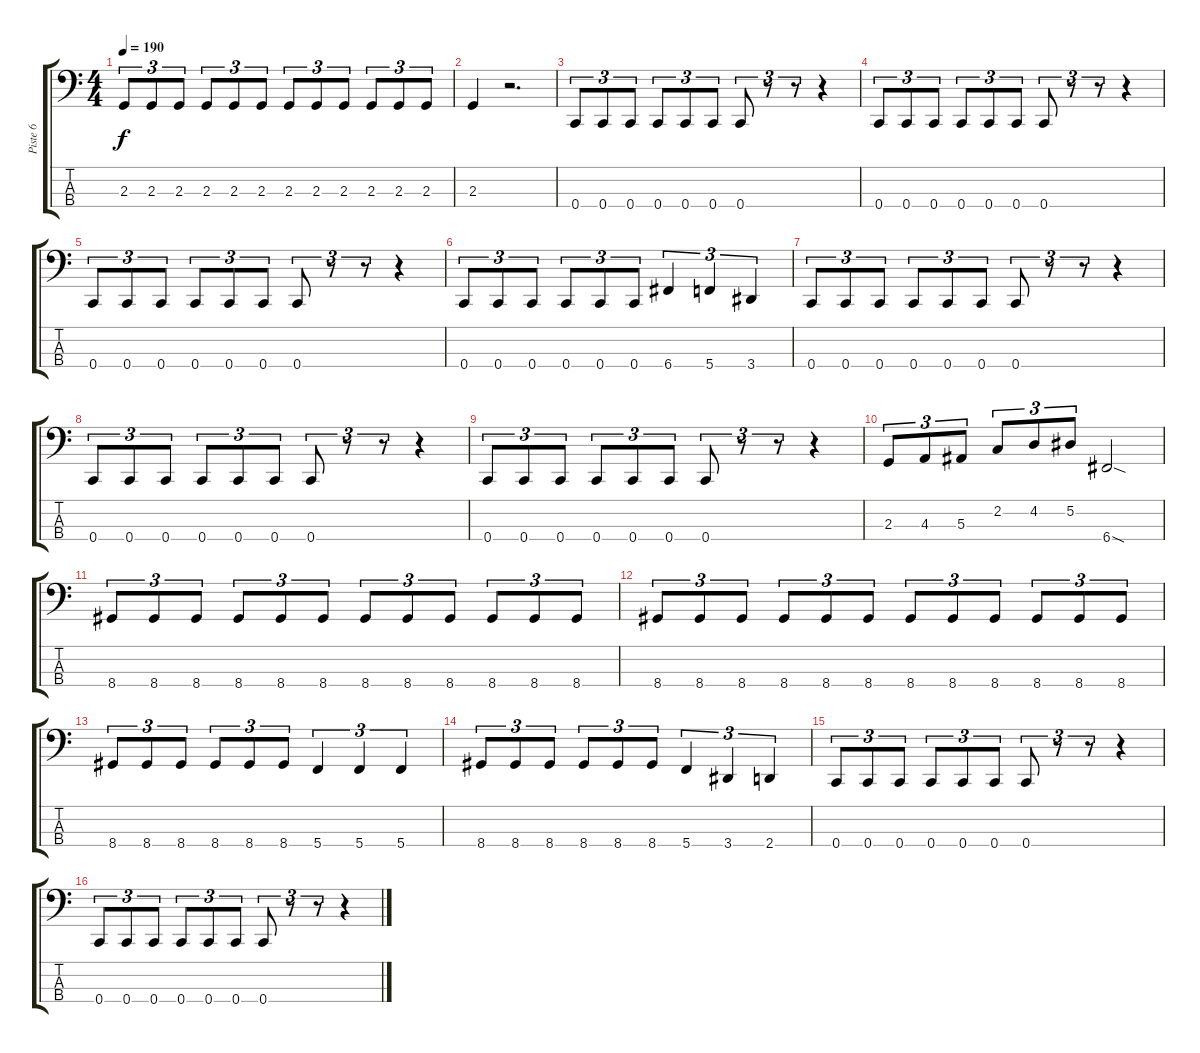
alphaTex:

\track ("Piste 6" "Piste 6") {instrument electricbassfinger}
\staff {score tabs}
\tuning (Eb2 Bb1 F1 C1) {hide}
\ts (4 4)
\tempo 190
\clef f4
\ks c
2.3.8{tu (3 2) dy f} 2.3.8{tu (3 2)} 2.3.8{tu (3 2)} 2.3.8{tu (3 2)} 2.3.8{tu (3 2)} 2.3.8{tu (3 2)} 2.3.8{tu (3 2)} 2.3.8{tu (3 2)} 2.3.8{tu (3 2)} 2.3.8{tu (3 2)} 2.3.8{tu (3 2)} 2.3.8{tu (3 2)} |
2.3.4 r.2{d} |
0.4.8{tu (3 2)} 0.4.8{tu (3 2)} 0.4.8{tu (3 2)} 0.4.8{tu (3 2)} 0.4.8{tu (3 2)} 0.4.8{tu (3 2)} 0.4.8{tu (3 2)} r.8{tu (3 2)} r.8{tu (3 2)} r.4 |
0.4.8{tu (3 2)} 0.4.8{tu (3 2)} 0.4.8{tu (3 2)} 0.4.8{tu (3 2)} 0.4.8{tu (3 2)} 0.4.8{tu (3 2)} 0.4.8{tu (3 2)} r.8{tu (3 2)} r.8{tu (3 2)} r.4 |
0.4.8{tu (3 2)} 0.4.8{tu (3 2)} 0.4.8{tu (3 2)} 0.4.8{tu (3 2)} 0.4.8{tu (3 2)} 0.4.8{tu (3 2)} 0.4.8{tu (3 2)} r.8{tu (3 2)} r.8{tu (3 2)} r.4 |
0.4.8{tu (3 2)} 0.4.8{tu (3 2)} 0.4.8{tu (3 2)} 0.4.8{tu (3 2)} 0.4.8{tu (3 2)} 0.4.8{tu (3 2)} 6.4.4{tu (3 2)} 5.4.4{tu (3 2)} 3.4.4{tu (3 2)} |
0.4.8{tu (3 2)} 0.4.8{tu (3 2)} 0.4.8{tu (3 2)} 0.4.8{tu (3 2)} 0.4.8{tu (3 2)} 0.4.8{tu (3 2)} 0.4.8{tu (3 2)} r.8{tu (3 2)} r.8{tu (3 2)} r.4 |
0.4.8{tu (3 2)} 0.4.8{tu (3 2)} 0.4.8{tu (3 2)} 0.4.8{tu (3 2)} 0.4.8{tu (3 2)} 0.4.8{tu (3 2)} 0.4.8{tu (3 2)} r.8{tu (3 2)} r.8{tu (3 2)} r.4 |
0.4.8{tu (3 2)} 0.4.8{tu (3 2)} 0.4.8{tu (3 2)} 0.4.8{tu (3 2)} 0.4.8{tu (3 2)} 0.4.8{tu (3 2)} 0.4.8{tu (3 2)} r.8{tu (3 2)} r.8{tu (3 2)} r.4 |
2.3.8{tu (3 2)} 4.3.8{tu (3 2)} 5.3.8{tu (3 2)} 2.2.8{tu (3 2)} 4.2.8{tu (3 2)} 5.2.8{tu (3 2)} 6.4{sod}.2 |
8.4.8{tu (3 2)} 8.4.8{tu (3 2)} 8.4.8{tu (3 2)} 8.4.8{tu (3 2)} 8.4.8{tu (3 2)} 8.4.8{tu (3 2)} 8.4.8{tu (3 2)} 8.4.8{tu (3 2)} 8.4.8{tu (3 2)} 8.4.8{tu (3 2)} 8.4.8{tu (3 2)} 8.4.8{tu (3 2)} |
8.4.8{tu (3 2)} 8.4.8{tu (3 2)} 8.4.8{tu (3 2)} 8.4.8{tu (3 2)} 8.4.8{tu (3 2)} 8.4.8{tu (3 2)} 8.4.8{tu (3 2)} 8.4.8{tu (3 2)} 8.4.8{tu (3 2)} 8.4.8{tu (3 2)} 8.4.8{tu (3 2)} 8.4.8{tu (3 2)} |
8.4.8{tu (3 2)} 8.4.8{tu (3 2)} 8.4.8{tu (3 2)} 8.4.8{tu (3 2)} 8.4.8{tu (3 2)} 8.4.8{tu (3 2)} 5.4.4{tu (3 2)} 5.4.4{tu (3 2)} 5.4.4{tu (3 2)} |
8.4.8{tu (3 2)} 8.4.8{tu (3 2)} 8.4.8{tu (3 2)} 8.4.8{tu (3 2)} 8.4.8{tu (3 2)} 8.4.8{tu (3 2)} 5.4.4{tu (3 2)} 3.4.4{tu (3 2)} 2.4.4{tu (3 2)} |
0.4.8{tu (3 2)} 0.4.8{tu (3 2)} 0.4.8{tu (3 2)} 0.4.8{tu (3 2)} 0.4.8{tu (3 2)} 0.4.8{tu (3 2)} 0.4.8{tu (3 2)} r.8{tu (3 2)} r.8{tu (3 2)} r.4 |
0.4.8{tu (3 2)} 0.4.8{tu (3 2)} 0.4.8{tu (3 2)} 0.4.8{tu (3 2)} 0.4.8{tu (3 2)} 0.4.8{tu (3 2)} 0.4.8{tu (3 2)} r.8{tu (3 2)} r.8{tu (3 2)} r.4
